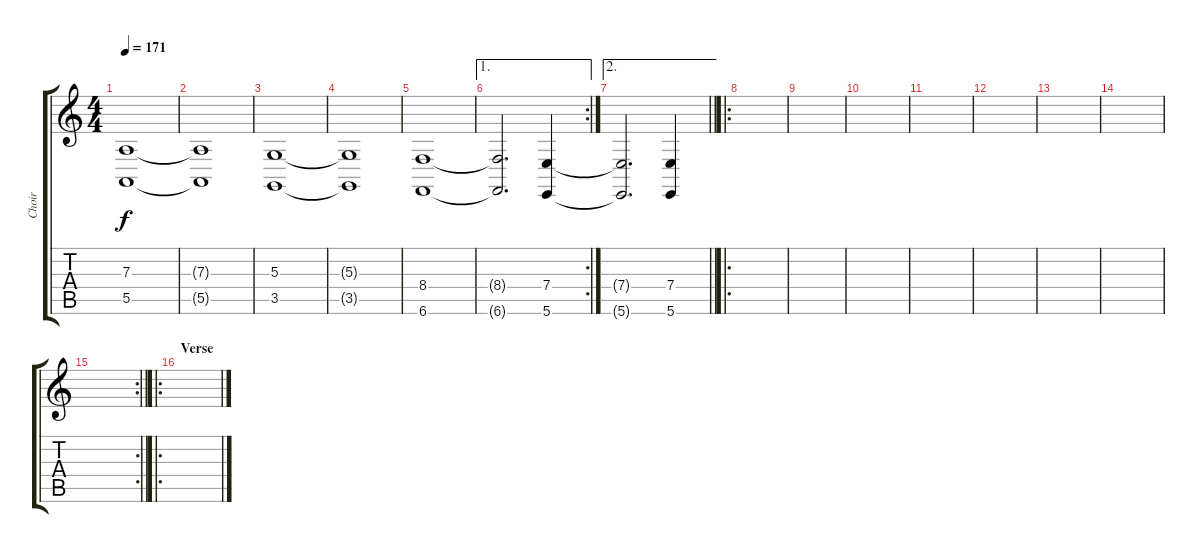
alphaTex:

\track ("Choir" "Choir") {instrument choiraahs}
\staff {score tabs}
\tuning (B3 Gb3 D3 A2 E2 B1) {hide}
\ts (4 4)
\tempo 171
\clef g2
\ks c
(7.3 5.5).1{dy f} |
(7.3{t} 5.5{t}).1 |
(5.3 3.5).1 |
(5.3{t} 3.5{t}).1 |
(8.4 6.6).1 |
\ae 1
\rc 2
(8.4{t} 6.6{t}).2{d} (7.4 5.6).4 |
\ae 2
\barLineRight lightlight
(7.4{t} 5.6{t}).2{d} (7.4 5.6).4 |
\ro
\section ("" "")
|
|
|
|
|
|
|
\rc 2
\barLineRight lightlight
|
\ro
\section ("" "Verse")
